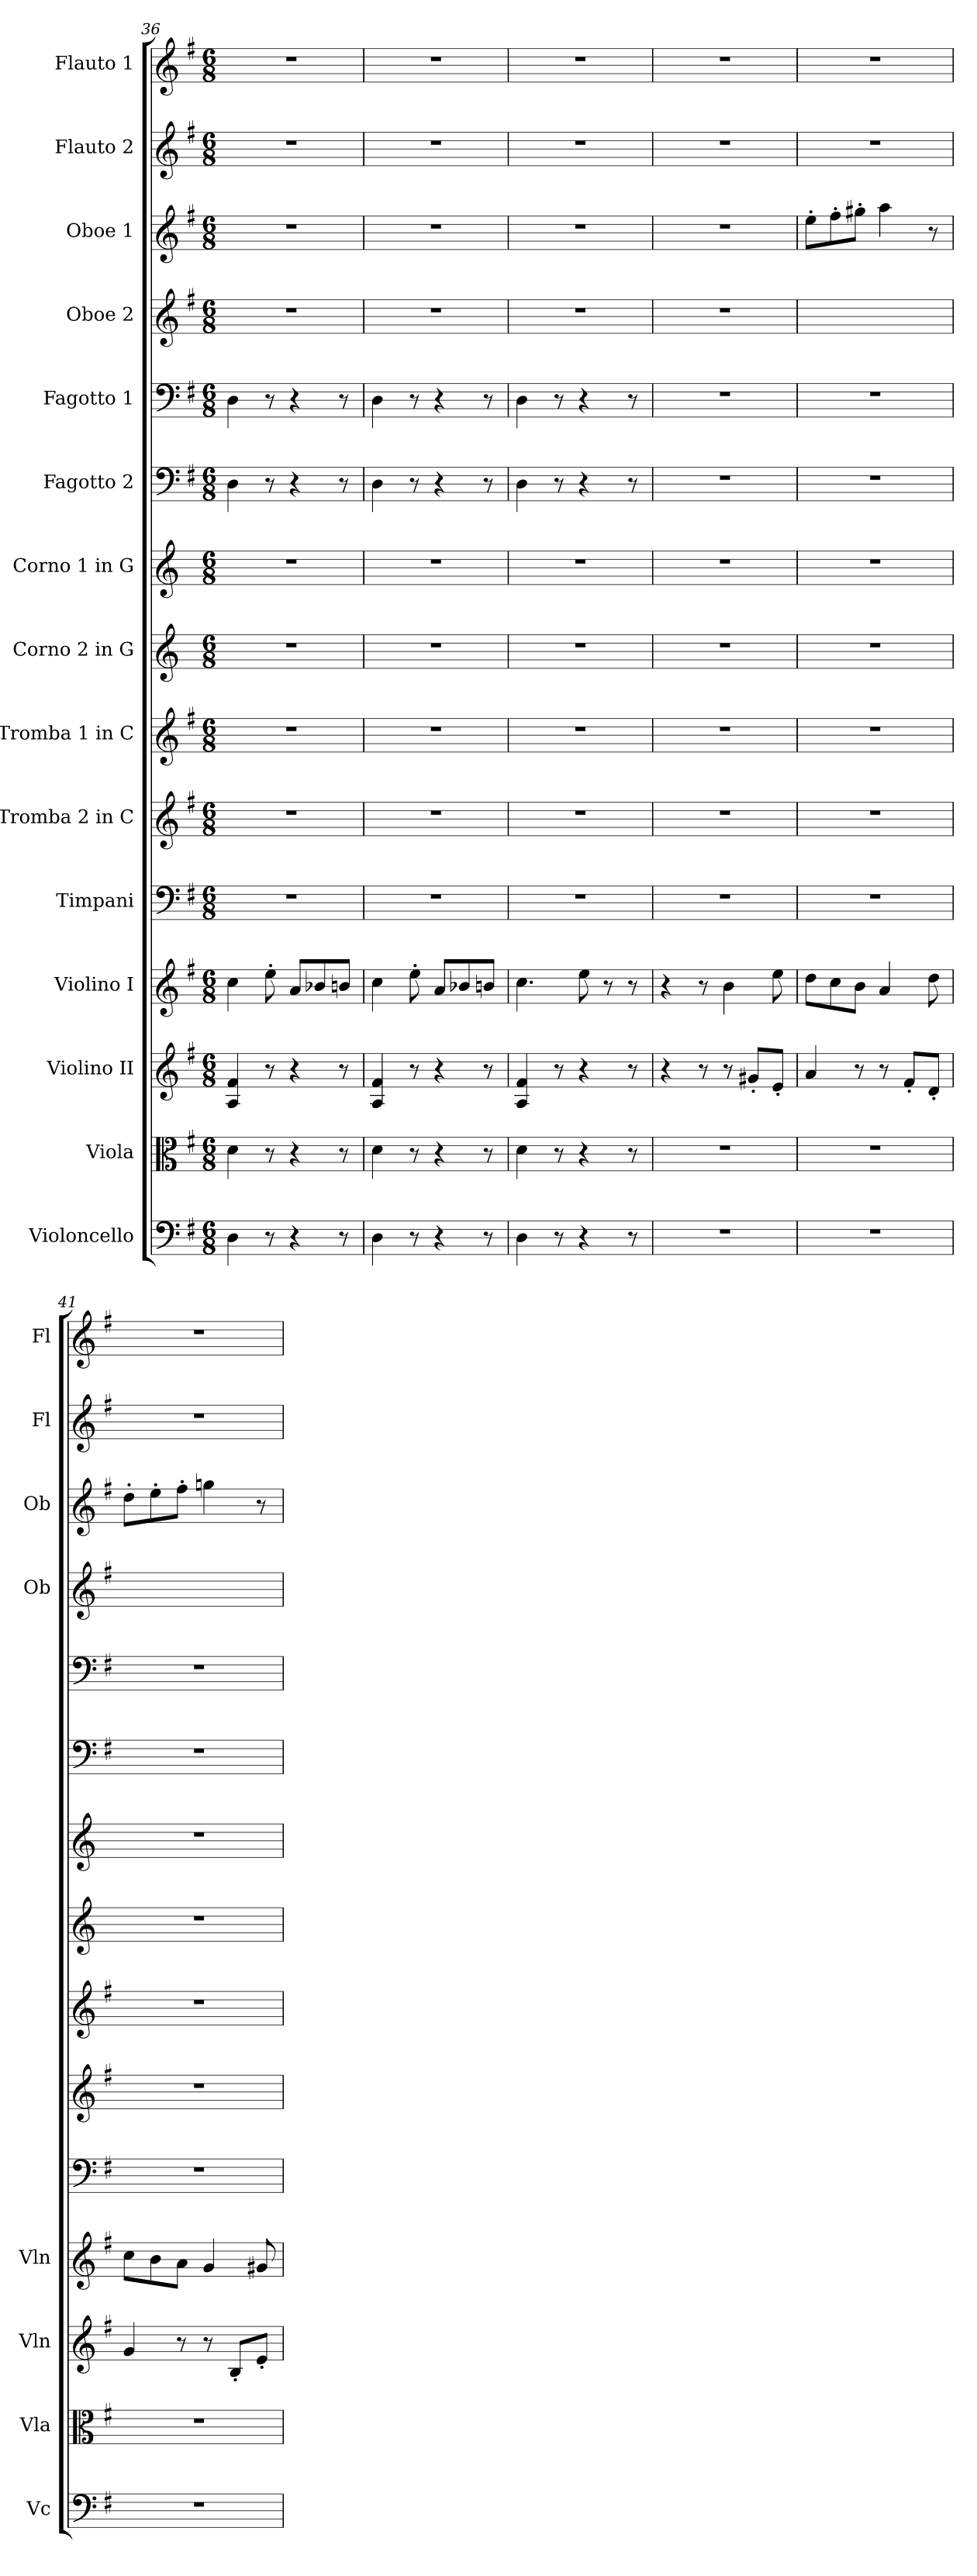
**kern	**kern	**kern	**kern	**kern	**kern	**kern	**kern	**kern	**kern	**kern	**kern	**kern	**kern	**kern
*part15	*part14	*part13	*part12	*part11	*part10	*part9	*part8	*part7	*part6	*part5	*part4	*part3	*part2	*part1
*staff15	*staff14	*staff13	*staff12	*staff11	*staff10	*staff9	*staff8	*staff7	*staff6	*staff5	*staff4	*staff3	*staff2	*staff1
*I"Violoncello	*I"Viola	*I"Violino II	*I"Violino I	*I"Timpani	*I"Tromba 2 in C	*I"Tromba 1 in C	*I"Corno 2 in G	*I"Corno 1 in G	*I"Fagotto 2	*I"Fagotto 1	*I"Oboe 2	*I"Oboe 1	*I"Flauto 2	*I"Flauto 1
*I'Vc	*I'Vla	*I'Vln	*I'Vln	*	*	*	*	*	*	*	*I'Ob	*I'Ob	*I'Fl	*I'Fl
*clefF4	*clefC3	*clefG2	*clefG2	*clefF4	*clefG2	*clefG2	*clefG2	*clefG2	*clefF4	*clefF4	*clefG2	*clefG2	*clefG2	*clefG2
*	*	*	*	*	*ITrd1c2	*ITrd1c2	*ITrd-4c-7	*ITrd-4c-7	*	*	*	*	*	*
*k[f#]	*k[f#]	*k[f#]	*k[f#]	*k[f#]	*k[b-]	*k[b-]	*k[f#]	*k[f#]	*k[f#]	*k[f#]	*k[f#]	*k[f#]	*k[f#]	*k[f#]
*G:	*G:	*G:	*G:	*G:	*F:	*F:	*G:	*G:	*G:	*G:	*G:	*G:	*G:	*G:
*M6/8	*M6/8	*M6/8	*M6/8	*M6/8	*M6/8	*M6/8	*M6/8	*M6/8	*M6/8	*M6/8	*M6/8	*M6/8	*M6/8	*M6/8
=36	=36	=36	=36	=36	=36	=36	=36	=36	=36	=36	=36	=36	=36	=36
4D	4d	4A 4f#	4cc	2.r	2.r	2.r	2.r	2.r	4D	4D	2.r	2.r	2.r	2.r
8r	8r	8r	8ee'	.	.	.	.	.	8r	8r	.	.	.	.
4r	4r	4r	8a/L	.	.	.	.	.	4r	4r	.	.	.	.
.	.	.	8b-X/	.	.	.	.	.	.	.	.	.	.	.
8r	8r	8r	8bn/J	.	.	.	.	.	8r	8r	.	.	.	.
=37	=37	=37	=37	=37	=37	=37	=37	=37	=37	=37	=37	=37	=37	=37
4D	4d	4A 4f#	4cc	2.r	2.r	2.r	2.r	2.r	4D	4D	2.r	2.r	2.r	2.r
8r	8r	8r	8ee'	.	.	.	.	.	8r	8r	.	.	.	.
4r	4r	4r	8a/L	.	.	.	.	.	4r	4r	.	.	.	.
.	.	.	8b-X/	.	.	.	.	.	.	.	.	.	.	.
8r	8r	8r	8bn/J	.	.	.	.	.	8r	8r	.	.	.	.
=38	=38	=38	=38	=38	=38	=38	=38	=38	=38	=38	=38	=38	=38	=38
4D	4d	4A 4f#	4.cc	2.r	2.r	2.r	2.r	2.r	4D	4D	2.r	2.r	2.r	2.r
8r	8r	8r	.	.	.	.	.	.	8r	8r	.	.	.	.
4r	4r	4r	8ee	.	.	.	.	.	4r	4r	.	.	.	.
.	.	.	8r	.	.	.	.	.	.	.	.	.	.	.
8r	8r	8r	8r	.	.	.	.	.	8r	8r	.	.	.	.
=39	=39	=39	=39	=39	=39	=39	=39	=39	=39	=39	=39	=39	=39	=39
2.r	2.r	4r	4r	2.r	2.r	2.r	2.r	2.r	2.r	2.r	2.r	2.r	2.r	2.r
.	.	8r	8r	.	.	.	.	.	.	.	.	.	.	.
.	.	8r	4b	.	.	.	.	.	.	.	.	.	.	.
.	.	8g#X'/L	.	.	.	.	.	.	.	.	.	.	.	.
.	.	8e'/J	8ee	.	.	.	.	.	.	.	.	.	.	.
=40	=40	=40	=40	=40	=40	=40	=40	=40	=40	=40	=40	=40	=40	=40
2.r	2.r	4a	8dd\L	2.r	2.r	2.r	2.r	2.r	2.r	2.r	2.ryy	8ee'\L	2.r	2.r
.	.	.	8cc\	.	.	.	.	.	.	.	.	8ff#'\	.	.
.	.	8r	8b\J	.	.	.	.	.	.	.	.	8gg#X'\J	.	.
.	.	8r	4a	.	.	.	.	.	.	.	.	4aa	.	.
.	.	8f#'/L	.	.	.	.	.	.	.	.	.	.	.	.
.	.	8d'/J	8dd	.	.	.	.	.	.	.	.	8r	.	.
=41	=41	=41	=41	=41	=41	=41	=41	=41	=41	=41	=41	=41	=41	=41
2.r	2.r	4g	8cc\L	2.r	2.r	2.r	2.r	2.r	2.r	2.r	2.ryy	8dd'\L	2.r	2.r
.	.	.	8b\	.	.	.	.	.	.	.	.	8ee'\	.	.
.	.	8r	8a\J	.	.	.	.	.	.	.	.	8ff#'\J	.	.
.	.	8r	4g	.	.	.	.	.	.	.	.	4ggn	.	.
.	.	8B'/L	.	.	.	.	.	.	.	.	.	.	.	.
.	.	8e'/J	8g#X	.	.	.	.	.	.	.	.	8r	.	.
=	=	=	=	=	=	=	=	=	=	=	=	=	=	=
*-	*-	*-	*-	*-	*-	*-	*-	*-	*-	*-	*-	*-	*-	*-
